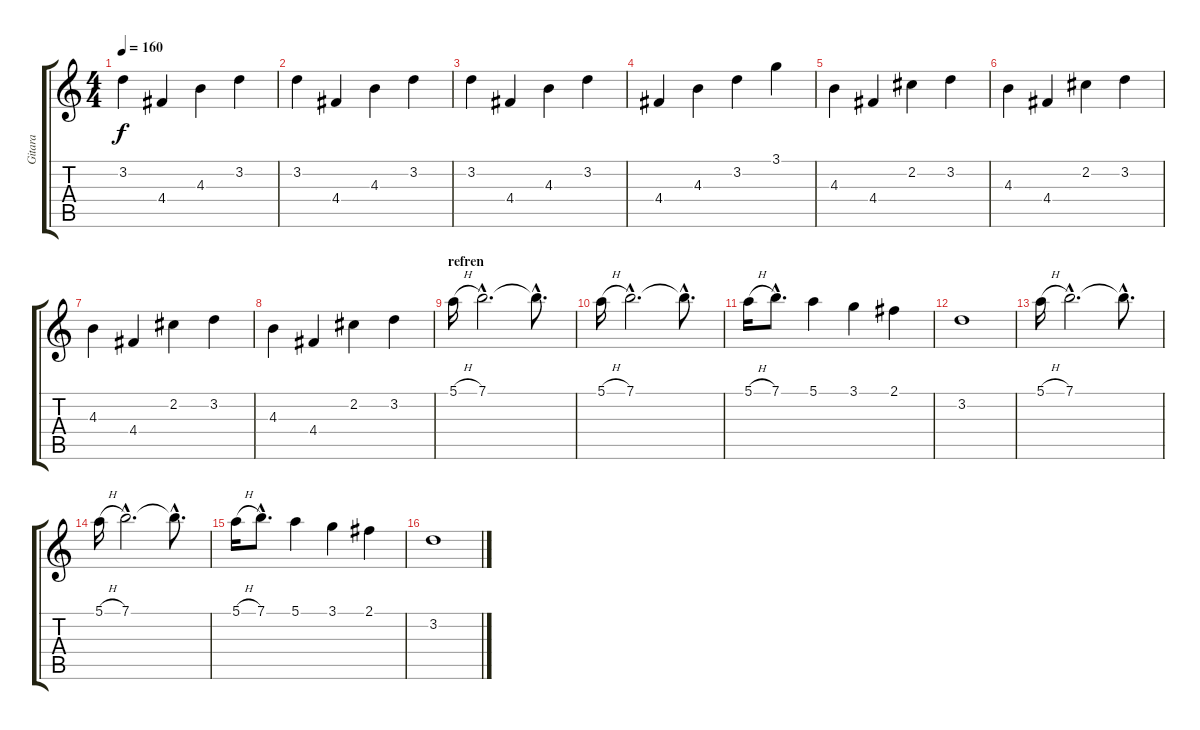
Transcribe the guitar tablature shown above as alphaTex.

\track ("Gitara" "Gitara") {instrument electricguitarclean}
\staff {score tabs}
\tuning (E4 B3 G3 D3 A2 E2) {hide}
\ts (4 4)
\tempo 160
\clef g2
\ks c
3.2.4{dy f} 4.4.4 4.3.4 3.2.4 |
3.2.4 4.4.4 4.3.4 3.2.4 |
3.2.4 4.4.4 4.3.4 3.2.4 |
4.4.4 4.3.4 3.2.4 3.1.4 |
4.3.4 4.4.4 2.2.4 3.2.4 |
4.3.4 4.4.4 2.2.4 3.2.4 |
4.3.4 4.4.4 2.2.4 3.2.4 |
4.3.4 4.4.4 2.2.4 3.2.4 |
\section ("" "refren")
5.1{h}.16 7.1{hac}.2{d} 7.1{hac t}.8{d} |
5.1{h}.16 7.1{hac}.2{d} 7.1{hac t}.8{d} |
5.1{h}.16 7.1{hac}.8{d} 5.1.4 3.1.4 2.1.4 |
3.2.1 |
5.1{h}.16 7.1{hac}.2{d} 7.1{hac t}.8{d} |
5.1{h}.16 7.1{hac}.2{d} 7.1{hac t}.8{d} |
5.1{h}.16 7.1{hac}.8{d} 5.1.4 3.1.4 2.1.4 |
3.2.1
